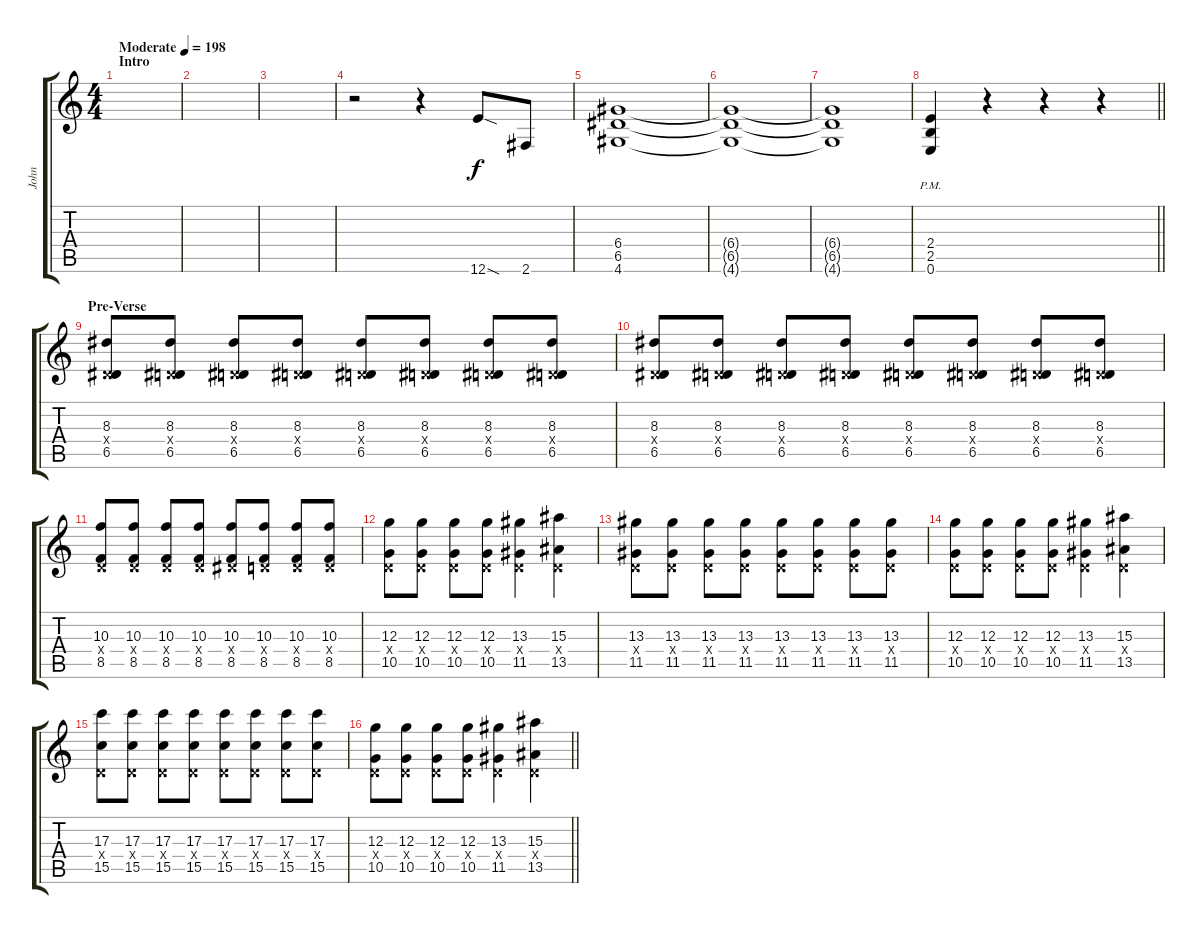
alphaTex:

\track ("John" "John") {mute instrument distortionguitar}
\staff {score tabs}
\tuning (E4 B3 G3 D3 A2 E2) {hide}
\ts (4 4)
\section ("" "Intro")
\tempo (198 "Moderate")
\clef g2
\ks c
|
|
|
r.2 r.4 12.6{sod}.8 2.6.8 |
(6.4 6.5 4.6).1 |
(6.4{t} 6.5{t} 4.6{t}).1 |
(6.4{t} 6.5{t} 4.6{t}).1 |
\barLineRight lightlight
(2.4{pm} 2.5{pm} 0.6{pm}).4 r.4 r.4 r.4 |
\section ("" "Pre-Verse")
(8.3 0.4{x} 6.5).8 (8.3 0.4{x} 6.5).8 (8.3 0.4{x} 6.5).8 (8.3 0.4{x} 6.5).8 (8.3 0.4{x} 6.5).8 (8.3 0.4{x} 6.5).8 (8.3 0.4{x} 6.5).8 (8.3 0.4{x} 6.5).8 |
(8.3 0.4{x} 6.5).8 (8.3 0.4{x} 6.5).8 (8.3 0.4{x} 6.5).8 (8.3 0.4{x} 6.5).8 (8.3 0.4{x} 6.5).8 (8.3 0.4{x} 6.5).8 (8.3 0.4{x} 6.5).8 (8.3 0.4{x} 6.5).8 |
(10.3 0.4{x} 8.5).8 (10.3 0.4{x} 8.5).8 (10.3 0.4{x} 8.5).8 (10.3 0.4{x} 8.5).8 (10.3 1.4{x} 8.5).8 (10.3 0.4{x} 8.5).8 (10.3 0.4{x} 8.5).8 (10.3 0.4{x} 8.5).8 |
(12.3 0.4{x} 10.5).8 (12.3 0.4{x} 10.5).8 (12.3 0.4{x} 10.5).8 (12.3 0.4{x} 10.5).8 (13.3 0.4{x} 11.5).4 (15.3 0.4{x} 13.5).4 |
(13.3 0.4{x} 11.5).8 (13.3 0.4{x} 11.5).8 (13.3 0.4{x} 11.5).8 (13.3 0.4{x} 11.5).8 (13.3 0.4{x} 11.5).8 (13.3 0.4{x} 11.5).8 (13.3 0.4{x} 11.5).8 (13.3 0.4{x} 11.5).8 |
(12.3 0.4{x} 10.5).8 (12.3 0.4{x} 10.5).8 (12.3 0.4{x} 10.5).8 (12.3 0.4{x} 10.5).8 (13.3 0.4{x} 11.5).4 (15.3 0.4{x} 13.5).4 |
(17.3 0.4{x} 15.5).8 (17.3 0.4{x} 15.5).8 (17.3 0.4{x} 15.5).8 (17.3 0.4{x} 15.5).8 (17.3 0.4{x} 15.5).8 (17.3 0.4{x} 15.5).8 (17.3 0.4{x} 15.5).8 (17.3 0.4{x} 15.5).8 |
\barLineRight lightlight
(12.3 0.4{x} 10.5).8 (12.3 0.4{x} 10.5).8 (12.3 0.4{x} 10.5).8 (12.3 0.4{x} 10.5).8 (13.3 0.4{x} 11.5).4 (15.3 0.4{x} 13.5).4
